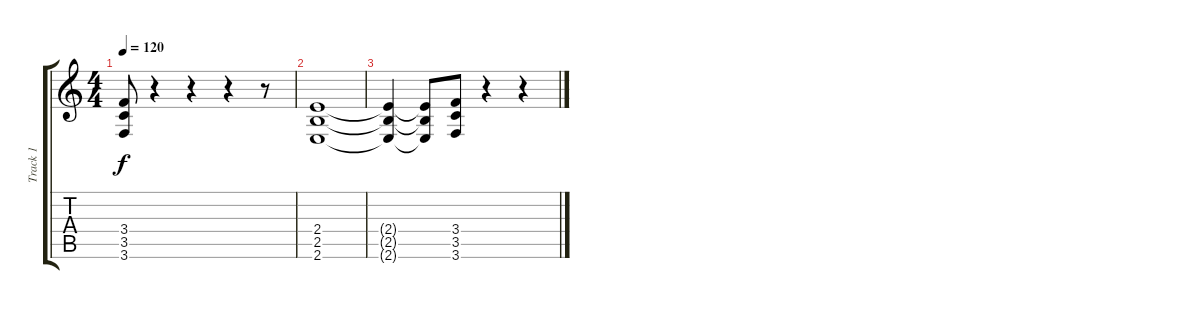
\track ("Track 1" "Track 1") {instrument distortionguitar}
\staff {score tabs}
\tuning (E4 B3 G3 D3 A2 D2) {hide}
\ts (4 4)
\tempo 120
\clef g2
\ks c
(3.4 3.5 3.6).8{dy f} r.4 r.4 r.4 r.8 |
(2.4 2.5 2.6).1 |
(2.4{t} 2.5{t} 2.6{t}).4 (2.4{t} 2.5{t} 2.6{t}).8 (3.4 3.5 3.6).8 r.4 r.4
